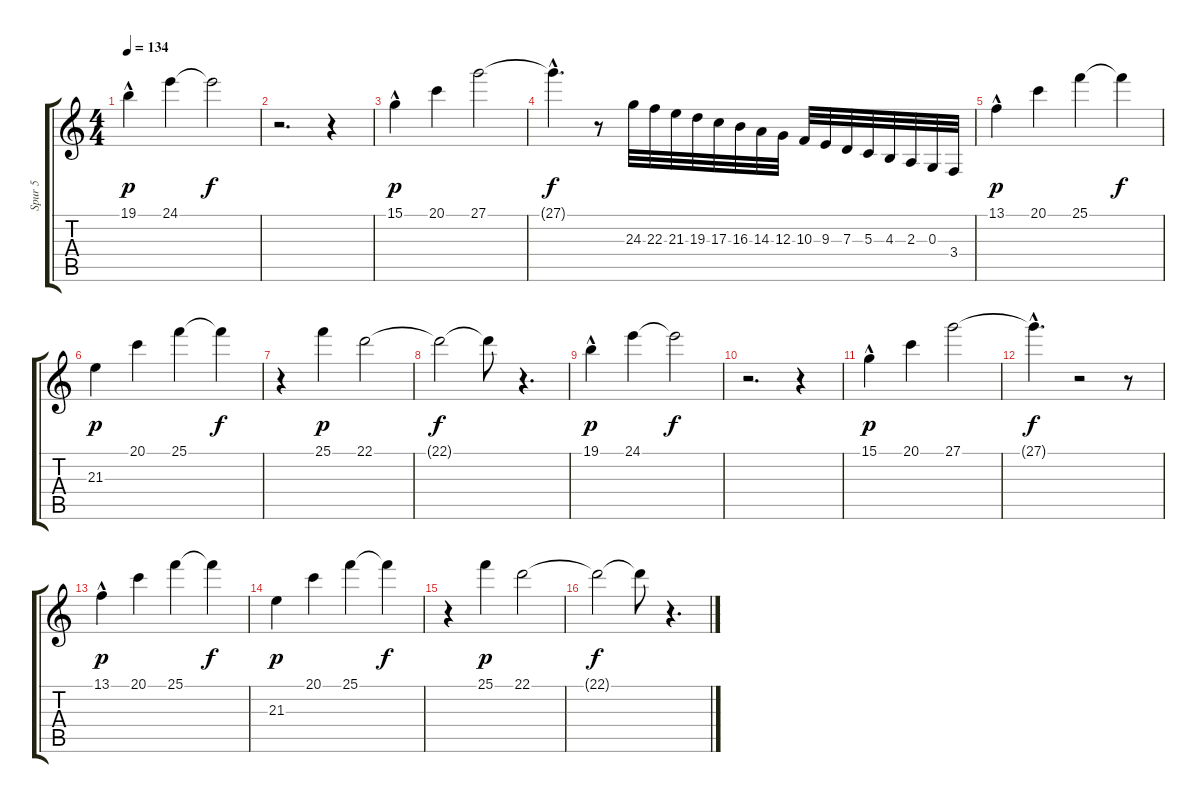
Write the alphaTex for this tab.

\track ("Spur 5" "Spur 5") {instrument vibraphone}
\staff {score tabs}
\tuning (E4 B3 G3 D3 A2 E2) {hide}
\ts (4 4)
\tempo 134
\clef g2
\ks c
19.1{hac}.4{dy p} 24.1.4 24.1{t}.2{dy f} |
r.2{d} r.4 |
15.1{hac}.4{dy p} 20.1.4 27.1.2 |
27.1{hac t}.4{d dy f} r.8 24.3.32 22.3.32 21.3.32 19.3.32 17.3.32 16.3.32 14.3.32 12.3.32 10.3.32 9.3.32 7.3.32 5.3.32 4.3.32 2.3.32 0.3.32 3.4.32 |
13.1{hac}.4{dy p} 20.1.4 25.1.4 25.1{t}.4{dy f} |
21.3.4{dy p} 20.1.4 25.1.4 25.1{t}.4{dy f} |
r.4 25.1.4{dy p} 22.1.2 |
22.1{t}.2{dy f} 22.1{t}.8 r.4{d} |
19.1{hac}.4{dy p} 24.1.4 24.1{t}.2{dy f} |
r.2{d} r.4 |
15.1{hac}.4{dy p} 20.1.4 27.1.2 |
27.1{hac t}.4{d dy f} r.2 r.8 |
13.1{hac}.4{dy p volume 8 balance 4} 20.1.4 25.1.4 25.1{t}.4{dy f} |
21.3.4{dy p} 20.1.4 25.1.4 25.1{t}.4{dy f} |
r.4 25.1.4{dy p} 22.1.2 |
22.1{t}.2{dy f} 22.1{t}.8 r.4{d}
